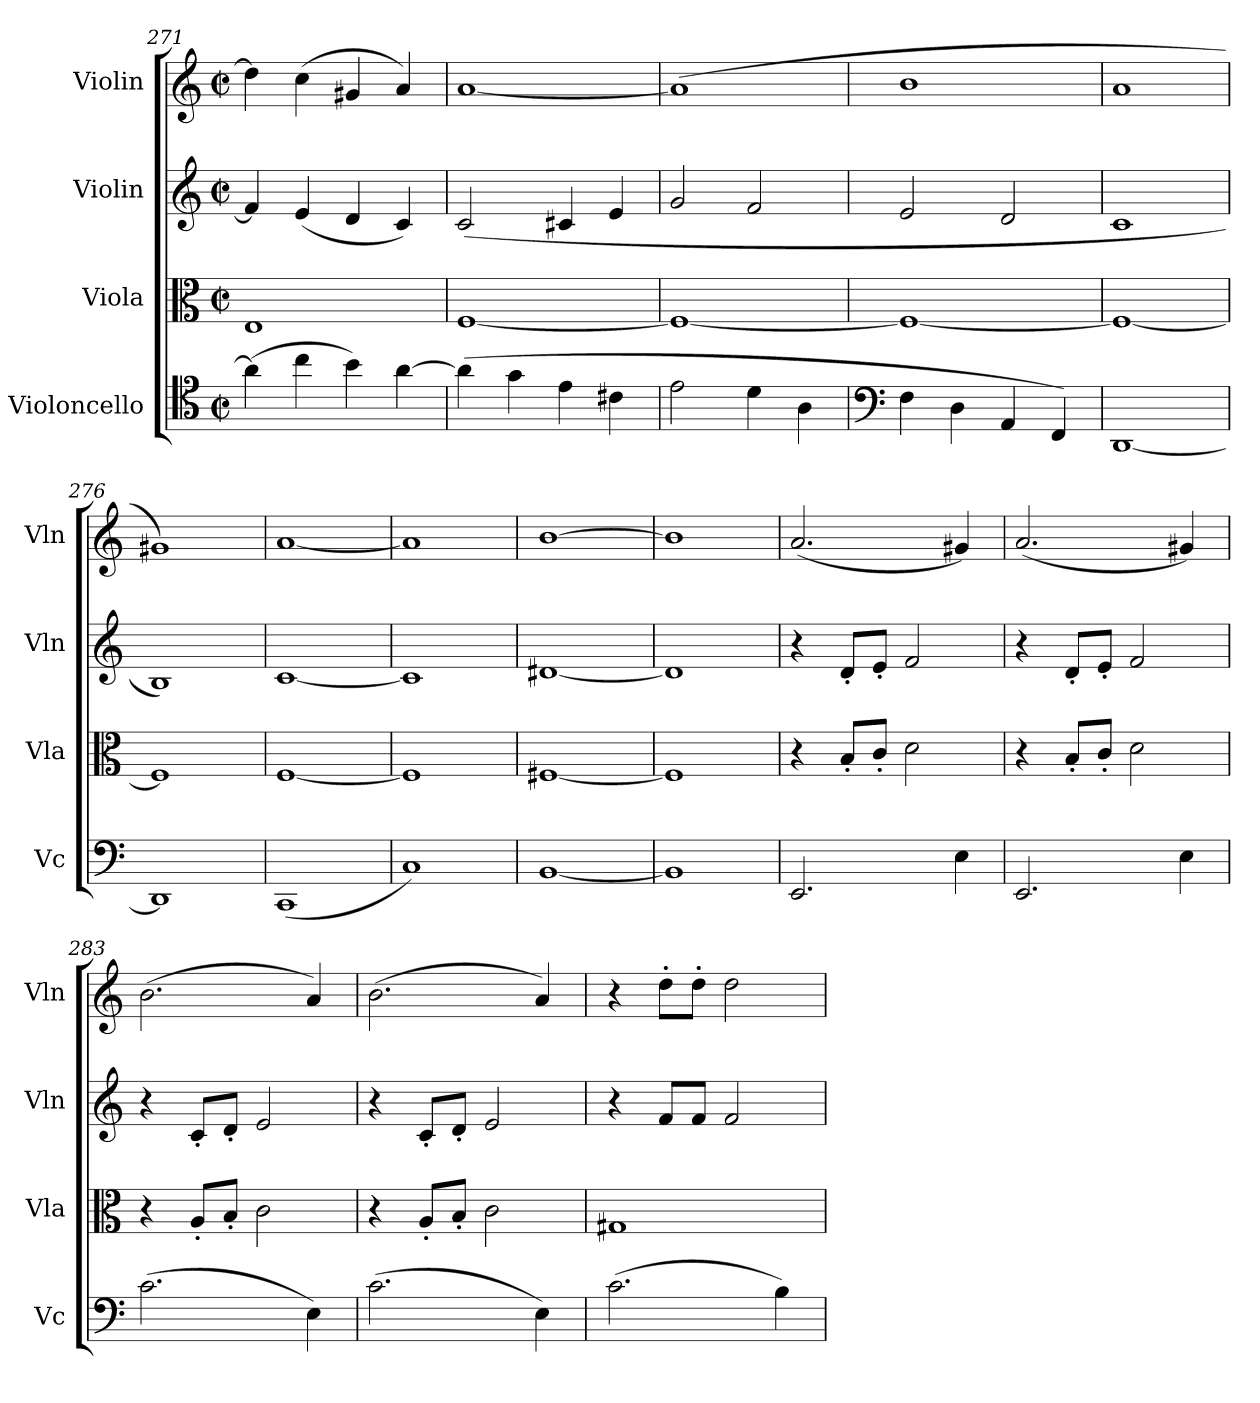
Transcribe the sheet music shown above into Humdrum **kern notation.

**kern	**kern	**kern	**kern
*part4	*part3	*part2	*part1
*staff4	*staff3	*staff2	*staff1
*I"Violoncello	*I"Viola	*I"Violin	*I"Violin
*I'Vc	*I'Vla	*I'Vln	*I'Vln
*clefC4	*clefC3	*clefG2	*clefG2
*k[]	*k[]	*k[]	*k[]
*M2/2	*M2/2	*M2/2	*M2/2
*met(c|)	*met(c|)	*met(c|)	*met(c|)
=271	=271	=271	=271
(4a\]	1E	4f/]	4dd\]
4cc\	.	(4e/	(4cc\
4b\)	.	4d/	4g#X/
[4a\	.	4c/)	4a/)
=272	=272	=272	=272
(4a\]	[1F	(2c/	[1a
4g\	.	.	.
4e\	.	4c#X/	.
4c#X\	.	4e/	.
=273	=273	=273	=273
2e\	1F_	2g/	(1a]
4d\	.	2f/	.
4A\	.	.	.
=274	=274	=274	=274
*clefF4	*	*	*
4F\	1F_	2e/	1b
4D\	.	.	.
4AA/	.	2d/	.
4FF/)	.	.	.
=275	=275	=275	=275
[1DD	1F_	1c	1a
=276	=276	=276	=276
1DD]	1F]	1B)	1g#X)
=277	=277	=277	=277
(1CC	[1F	[1c	[1a
=278	=278	=278	=278
1C)	1F]	1c]	1a]
=279	=279	=279	=279
[1BB	[1F#X	[1d#X	[1b
=280	=280	=280	=280
1BB]	1F#]	1d#]	1b]
=281	=281	=281	=281
2.EE/	4r	4r	(2.a/
.	8B'/L	8d'/L	.
.	8c'/J	8e'/J	.
.	2d\	2f/	.
4E\	.	.	4g#X/)
=282	=282	=282	=282
2.EE/	4r	4r	(2.a/
.	8B'/L	8d'/L	.
.	8c'/J	8e'/J	.
.	2d\	2f/	.
4E\	.	.	4g#X/)
=283	=283	=283	=283
(2.c\	4r	4r	(2.b\
.	8A'/L	8c'/L	.
.	8B'/J	8d'/J	.
.	2c\	2e/	.
4E\)	.	.	4a/)
=284	=284	=284	=284
(2.c\	4r	4r	(2.b\
.	8A'/L	8c'/L	.
.	8B'/J	8d'/J	.
.	2c\	2e/	.
4E\)	.	.	4a/)
=285	=285	=285	=285
(2.c\	1G#X	4r	4r
.	.	8f/L	8dd'\L
.	.	8f/J	8dd'\J
.	.	2f/	2dd\
4B\)	.	.	.
=	=	=	=
*-	*-	*-	*-
